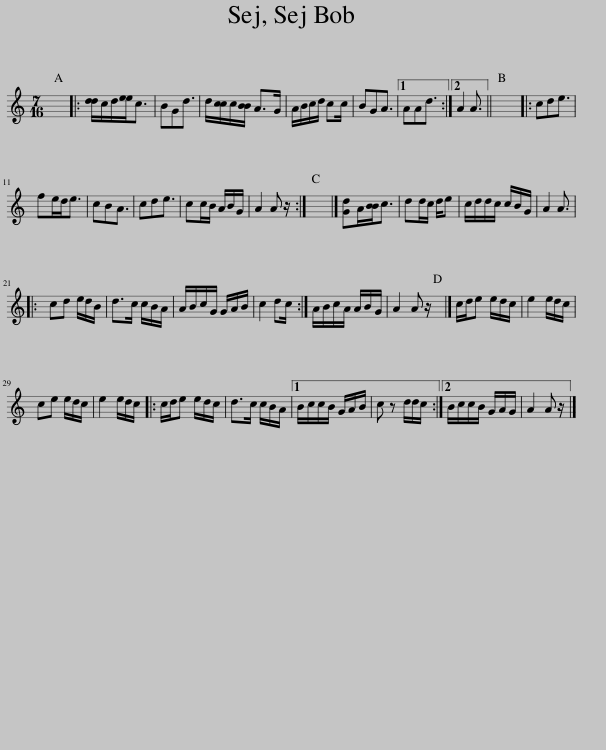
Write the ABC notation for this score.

X:1
L:1/8
M:7/16
I:linebreak $
K:C
V:1 treble
V:1
 x7/2 |: [dd]/c/d/[ee]<c | BGd3/2 | d/[cc]/c/[BB]/ A>G | A/B/c/d/ cc/ | %5
 BGA3/2 |1 AAd3/2 :|2 A2 A3/2 || x7/2 |: cde3/2 |$ %10
 fe/d<e | cBA3/2 | cde3/2 | cc/B/ A/B/G/ | A2 A z/ :| %15
 x7/2 |] [Gd]A/[BB]<c | dd/c/ d/e | c/d/d/c/ c/B/G/ | A2 A3/2 |:$ %20
 cd e/d/B/ | d>c c/B/A/ | A/B/c/G/ G/A/B/ | c2 dc/ :| A/B/c/A/ A/B/G/ | %25
 A2 A z/ |] c/d/e e/d/c/ | e2 e/d/c/ |$ ce e/d/c/ | e2 e/d/c/ |: %30
 c/d/e e/d/c/ | d>c c/B/A/ |1 B/c/c/B/ G/A/B/ | c z d/d/c/ :|2 B/c/c/B/ G/A/G/ | %35
 A2 A z/ |] %36
